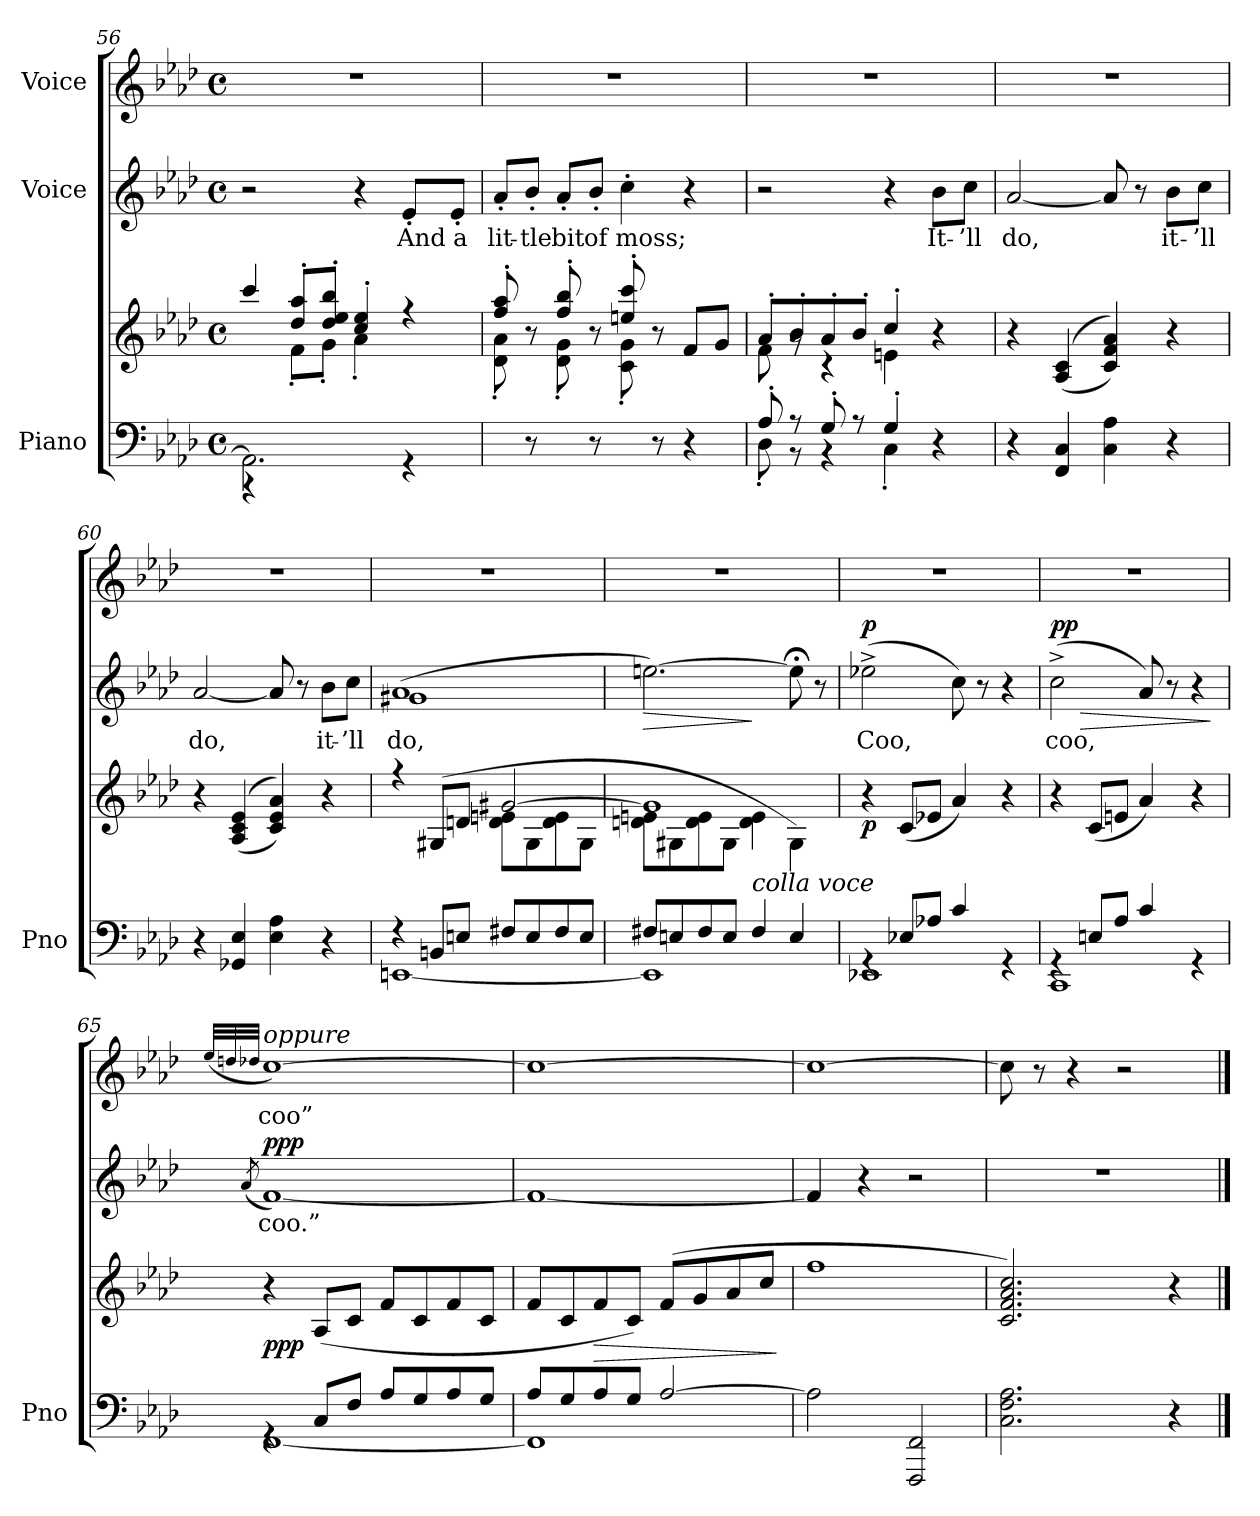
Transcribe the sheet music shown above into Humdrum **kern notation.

**kern	**kern	**dynam	**kern	**text	**dynam	**kern	**text
*part3	*part3	*part3	*part2	*part2	*part2	*part1	*part1
*staff4	*staff3	*staff3/4	*staff2	*staff2	*staff2	*staff1	*staff1
*I"Piano	*	*	*I"Voice	*	*	*I"Voice	*
*I'Pno	*	*	*	*	*	*	*
*clefF4	*clefG2	*	*clefG2	*	*	*clefG2	*
*k[b-e-a-d-]	*k[b-e-a-d-]	*	*k[b-e-a-d-]	*	*	*k[b-e-a-d-]	*
*M4/4	*M4/4	*	*M4/4	*	*	*M4/4	*
*met(c)	*met(c)	*	*met(c)	*	*	*met(c)	*
=56	=56	=56	=56	=56	=56	=56	=56
*^	*^	*	*	*	*	*	*
4rCC	2.AA-\]	4ccc/	4ryy	.	2r	.	.	1r	.
2ryy	.	8dd-/' 8aa-/'L	8f'\L	.	.	.	.	.	.
.	.	8dd-/' 8ee-/' 8bb-/'J	8g'\J	.	.	.	.	.	.
.	.	4cc/' 4ee-/'	4a-'\	.	4r	.	.	.	.
!	!	!	!	!	!	!LO:LY:b	!	!	!
4rGG	4ryy	4rff	4ryy	.	8e-'/L	And	.	.	.
!	!	!	!	!	!	!LO:LY:b	!	!	!
.	.	.	.	.	8e-'/J	a	.	.	.
*v	*v	*	*	*	*	*	*	*	*
!!LO:PB:g=z
=57	=57	=57	=57	=57	=57	=57	=57	=57
!	!	!	!	!	!LO:LY:b	!	!	!
8ryy	8ff/' 8aa-/'	8d-\' 8a-\'	.	8a-'/L	lit-	.	1r	.
!	!	!	!	!	!LO:LY:b	!	!	!
8r	8r	8ryy	.	8b-'/J	-tle	.	.	.
!	!	!	!	!	!LO:LY:b	!	!	!
8ryy	8ff/' 8bb-/'	8d-\' 8g\'	.	8a-'/L	bit	.	.	.
!	!	!	!	!	!LO:LY:b	!	!	!
8r	8r	8ryy	.	8b-'/J	of	.	.	.
!	!	!	!	!	!LO:LY:b	!	!	!
8ryy	8een/' 8ccc/'	8c\' 8g\'	.	4cc'\	moss;	.	.	.
8r	8r	4.ryy	.	.	.	.	.	.
4r	8f/L	.	.	4r	.	.	.	.
.	8g/J	.	.	.	.	.	.	.
=58	=58	=58	=58	=58	=58	=58	=58	=58
*^	*	*	*	*	*	*	*	*
8A-'/	8D-'\	8a-'/L	8f\	.	2r	.	.	1r	.
8r	8r	8b-'/	8rg	.	.	.	.	.	.
8G'/	4r	8a-'/	4r	.	.	.	.	.	.
8r	.	8b-'/J	.	.	.	.	.	.	.
4G'/	4C'\	4cc'/	4en\	.	4r	.	.	.	.
!	!	!	!	!	!	!LO:LY:b	!	!	!
4r	4ryy	4r	4ryy	.	8b-\L	It-	.	.	.
!	!	!	!	!	!	!LO:LY:b	!	!	!
.	.	.	.	.	8cc\J	-’ll	.	.	.
*v	*v	*	*	*	*	*	*	*	*
*	*v	*v	*	*	*	*	*	*
!!LO:LB:g=z
=59	=59	=59	=59	=59	=59	=59	=59
!	!	!	!	!LO:LY:b	!	!	!
4r	4r	.	[2a-/	do,	.	1r	.
4FF/ 4C/	(>(<4A-/ 4c/	.	.	.	.	.	.
4C\ 4A-\	4c/ 4f/ 4a-/))	.	8a-/]	.	.	.	.
.	.	.	8r	.	.	.	.
!	!	!	!	!LO:LY:b	!	!	!
4r	4r	.	8b-\L	it-	.	.	.
!	!	!	!	!LO:LY:b	!	!	!
.	.	.	8cc\J	-’ll	.	.	.
=60	=60	=60	=60	=60	=60	=60	=60
!	!	!	!	!LO:LY:b	!	!	!
4r	4r	.	[2a-/	do,	.	1r	.
4GG-X/ 4E-/	(>(<4A-/ 4c/ 4e-/	.	.	.	.	.	.
4E-\ 4A-\	4c/ 4e-/ 4a-/))	.	8a-/]	.	.	.	.
.	.	.	8r	.	.	.	.
!	!	!	!	!LO:LY:b	!	!	!
4r	4r	.	8b-\L	it-	.	.	.
!	!	!	!	!LO:LY:b	!	!	!
.	.	.	8cc\J	-’ll	.	.	.
=61	=61	=61	=61	=61	=61	=61	=61
*^	*^	*	*	*	*	*	*
!	!	!	!	!	!	!LO:LY:b	!	!	!
*	*	*	*	*	*^	*	*	*	*
4r	[1EEn	2ryy	4rff	.	(>1a-	1g#X	do,	.	1r	.
8BBn/L	.	.	(>8G#X/L	.	.	.	.	.	.	.
8En/J	.	.	8dn/J	.	.	.	.	.	.	.
8F#X/L	.	[2g#X/	8d\ 8en\L	.	.	.	.	.	.	.
8E/	.	.	8G#\	.	.	.	.	.	.	.
8F#/	.	.	8d\ 8e\	.	.	.	.	.	.	.
8E/J	.	.	8G#\J	.	.	.	.	.	.	.
!!LO:LB:g=z
=62	=62	=62	=62	=62	=62	=62	=62	=62	=62	=62
!	!	!	!	!	!	!	!	!LO:HP:b	!	!
8F#X/L	1EEn]	1g#]	8dn\ 8en\L	.	[2.een\)	2ryy	.	>	1r	.
8En/	.	.	8G#X\	.	.	.	.	.	.	.
8F#/	.	.	8d\ 8e\	.	.	.	.	.	.	.
8E/J	.	.	8G#\J	.	.	.	.	.	.	.
!	!	!	!LO:TX:b:i:t=colla voce	!	!	!	!	!	!	!
4F#/	.	.	4d\ 4e\	.	.	2ryy	.	]	.	.
4E/	.	.	4G#\)	.	8ee;<\]	.	.	.	.	.
.	.	.	.	.	8r	.	.	.	.	.
*	*	*v	*v	*	*	*	*	*	*	*
*	*	*	*	*v	*v	*	*	*	*
=63	=63	=63	=63	=63	=63	=63	=63	=63
!	!	!	!LO:DY:b	!	!LO:LY:b	!LO:DY:a	!	!
4rGG	1EE-X	4r	p	(>2ee-X^\	Coo,	p	1r	.
8E-X/L	.	(<8c/L	.	.	.	.	.	.
8A-X/J	.	8e-X/J	.	.	.	.	.	.
4c/	.	4a-/)	.	8cc\)	.	.	.	.
.	.	.	.	8r	.	.	.	.
4rGG	.	4r	.	4r	.	.	.	.
=64	=64	=64	=64	=64	=64	=64	=64	=64
!	!	!	!	!	!LO:LY:b	!LO:HP:b	!	!
!	!	!	!	!	!	!LO:DY:n=1:a	!	!
4rGG	1CC	4r	.	(>2cc^\	coo,	> pp	1r	.
8En/L	.	(<8c/L	.	.	.	.	.	.
8A-/J	.	8en/J	.	.	.	.	.	.
4c/	.	4a-/)	.	8a-/)	.	.	.	.
.	.	.	.	8r	.	.	.	.
4rGG	.	4r	.	4r	.	.	.	.
*v	*v	*	*	*	*	*	*	*
.	.	.	.	.	]	.	.
!!LO:LB:g=z
=65	=65	=65	=65	=65	=65	=65	=65
.	.	.	.	.	.	(<32qee-/LLL	.
.	.	.	.	.	.	32qddn/	.
.	.	.	(<8qa-/	.	.	32qdd-X/JJJ	.
*^	*	*	*	*	*	*	*
!	!	!	!	!	!	!	!LO:TX:a:i:t=oppure	!
!	!	!	!LO:DY:b	!	!LO:LY:b	!LO:DY:a	!	!LO:LY:b
4rGG	[1FF	4r	ppp	[1f)	coo.”	ppp	[1cc)	coo”
8C/L	.	(>8A-/L	.	.	.	.	.	.
8F/J	.	8c/J	.	.	.	.	.	.
8A-/L	.	8f/L	.	.	.	.	.	.
8G/	.	8c/	.	.	.	.	.	.
8A-/	.	8f/	.	.	.	.	.	.
8G/J	.	8c/J	.	.	.	.	.	.
=66	=66	=66	=66	=66	=66	=66	=66	=66
8A-/L	1FF]	8f/L	.	1f_	.	.	1cc_	.
8G/	.	8c/	.	.	.	.	.	.
!	!	!	!LO:HP:b	!	!	!	!	!
8A-/	.	8f/	>	.	.	.	.	.
8G/J	.	8c/J)	.	.	.	.	.	.
[2A-/	.	(>8f/L	.	.	.	.	.	.
.	.	8g/	.	.	.	.	.	.
.	.	8a-/	.	.	.	.	.	.
.	.	8cc/J	.	.	.	.	.	.
*v	*v	*	*	*	*	*	*	*
.	.	]	.	.	.	.	.
=67	=67	=67	=67	=67	=67	=67	=67
2A-\]	1ff	.	4f/]	.	.	1cc_	.
.	.	.	4r	.	.	.	.
2FFF/ 2FF/	.	.	2r	.	.	.	.
=68	=68	=68	=68	=68	=68	=68	=68
2.C\ 2.F\ 2.A-\	2.c/ 2.f/ 2.a-/ 2.cc/)	.	1r	.	.	8cc\]	.
.	.	.	.	.	.	8r	.
.	.	.	.	.	.	4r	.
.	.	.	.	.	.	2r	.
4r	4r	.	.	.	.	.	.
==	==	==	==	==	==	==	==
*-	*-	*-	*-	*-	*-	*-	*-
